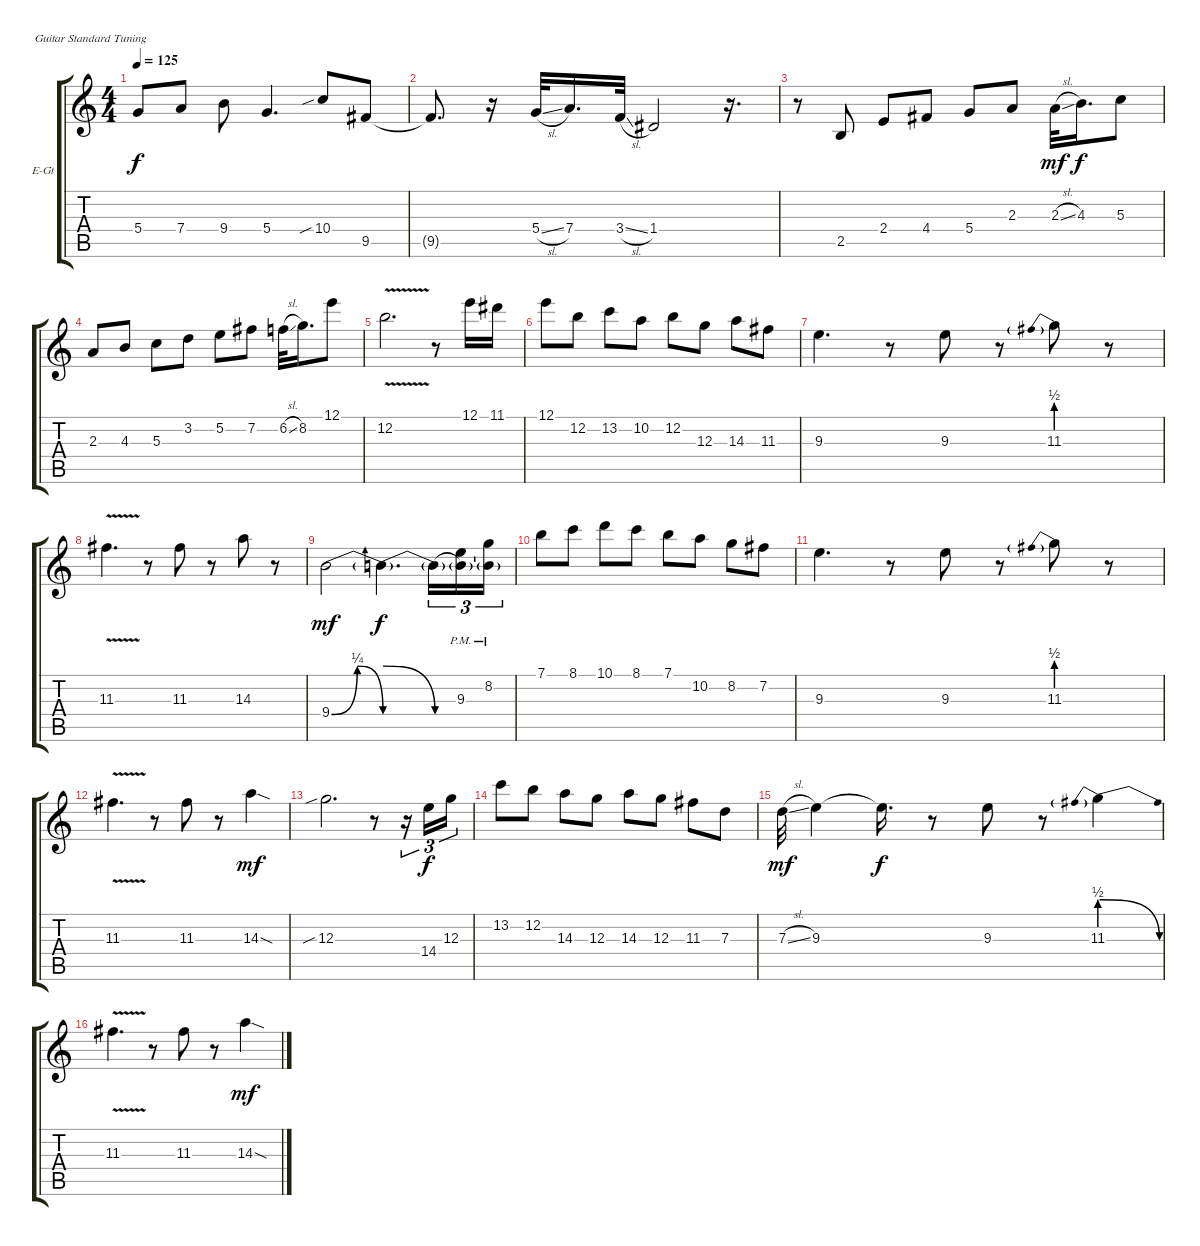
\bracketExtendMode groupsimilarinstruments
\firstSystemTrackNameOrientation horizontal
\otherSystemsTrackNameOrientation horizontal
\track ("Гитара 1" "E-Gt") {instrument distortionguitar}
\staff {score tabs}
\tuning (E4 B3 G3 D3 A2 E2)
\ts (4 4)
\tempo 125
\clef g2
\scale
0.333333
\ks c
5.4.8{dy f} 7.4.8 9.4.8 5.4.4{d} 10.4{sib}.8 9.5.8 |
\scale
0.333333 9.5{t}.8{d} r.16 5.4{sl}.32 7.4.16{d} 3.4{sl}.32 1.4.2 r.16{d} |
\scale
0.333333 r.8 2.5.8 2.4.8 4.4.8 5.4.8 2.3.8 2.3{sl}.32{dy mf} 4.3.16{d dy f} 5.3.8 |
\scale
0.333333 2.3.8 4.3.8 5.3.8 3.2.8 5.2.8 7.2.8 6.2{sl}.32 8.2.16{d} 12.1.8 |
\scale
0.333333 12.2{v}.2{d} r.8 12.1.16 11.1.16 |
\scale
0.333333 12.1.8 12.2.8 13.2.8 10.2.8 12.2.8 12.3.8 14.3.8 11.3.8 |
\scale
0.333333 9.3.4{d} r.8 9.3.8 r.8 11.3{be (prebend 0 2 60 2)}.8 r.8 |
\scale
0.333333 11.3{v}.4{d} r.8 11.3.8 r.8 14.3.8 r.8 |
\scale
0.333333 9.4{be (bendrelease 0 0 30 1 30 1 60 0)}.2{dy mf} 9.4{be (release 0 1 60 0) t}.4{d dy f} 9.4{be (hold 0 0 60 0) t}.16{tu (3 2)} (9.3{pm} 9.4{t}).16{tu (3 2)} (8.2{pm} 9.4{be (hold 0 0 60 0) t}).16{tu (3 2)} |
\scale
0.333333 7.1.8 8.1.8 10.1.8 8.1.8 7.1.8 10.2.8 8.2.8 7.2.8 |
\scale
0.333333 9.3.4{d} r.8 9.3.8 r.8 11.3{be (prebend 0 2 60 2)}.8 r.8 |
\scale
0.333333 11.3{v}.4{d} r.8 11.3.8 r.8 14.3{sod}.4{dy mf} |
\scale
0.333333 12.3{sib}.2{d} r.8 r.16{tu (3 2)} 14.4.16{tu (3 2) dy f} 12.3.16{tu (3 2)} |
\scale
0.333333 13.2.8 12.2.8 14.3.8 12.3.8 14.3.8 12.3.8 11.3.8 7.3.8 |
\scale
0.333333 7.3{sl}.32{dy mf} 9.3.4 9.3{t}.16{d dy f} r.8 9.3.8 r.8 11.3{be (prebendrelease 0 2 60 0)}.4 |
\scale
0.333333 11.3{v}.4{d} r.8 11.3.8 r.8 14.3{sod}.4{dy mf}
